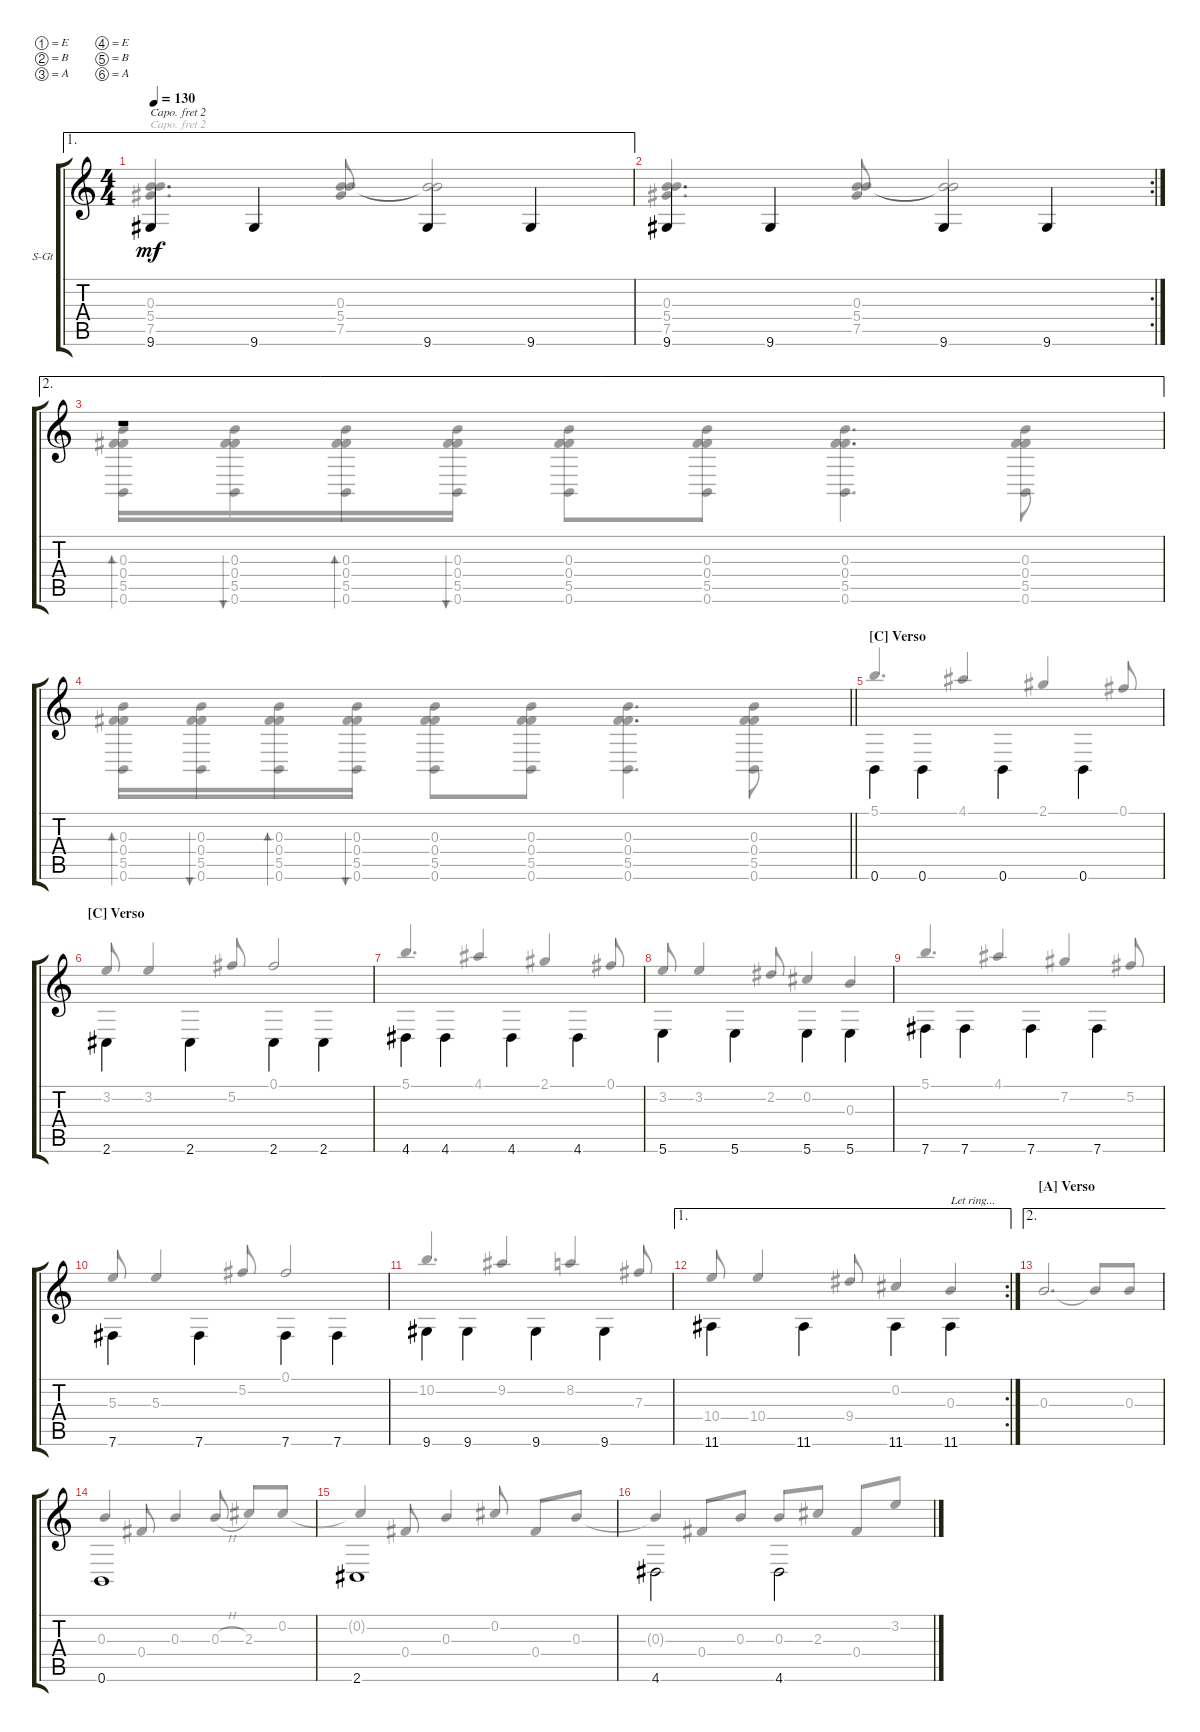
\defaultSystemsLayout 4
\bracketExtendMode groupsimilarinstruments
\firstSystemTrackNameOrientation horizontal
\otherSystemsTrackNameOrientation horizontal
\track ("Steel Guitar" "S-Gt") {instrument acousticguitarsteel}
\staff {score tabs}
\capo 2
\tuning (E4 B3 A3 E3 B2 A1)
\voice
\ae 1
\ts (4 4)
\tempo 130
\clef g2
\ks c
9.6.4{dy mf} 9.6.4 9.6.4 9.6.4 |
\rc 2
9.6.4 9.6.4 9.6.4 9.6.4 |
\ae 2
r.1{bd 0} |
\barLineRight lightlight
|
\section ("C" "Verso")
0.6.4{beam invert} 0.6.4{beam invert} 0.6.4{beam invert} 0.6.4{beam invert} |
\section ("C" "Verso")
2.6.4{beam invert} 2.6.4{beam invert} 2.6.4{beam invert} 2.6.4{beam invert} |
4.6.4{beam invert} 4.6.4{beam invert} 4.6.4{beam invert} 4.6.4{beam invert} |
5.6.4{beam invert} 5.6.4{beam invert} 5.6.4{beam invert} 5.6.4{beam invert} |
7.6.4{beam invert} 7.6.4{beam invert} 7.6.4{beam invert} 7.6.4{beam invert} |
7.6.4{beam invert} 7.6.4{beam invert} 7.6.4{beam invert} 7.6.4{beam invert} |
9.6.4{beam invert} 9.6.4{beam invert} 9.6.4{beam invert} 9.6.4{beam invert} |
\ae 1
\rc 2
11.6.4{beam invert} 11.6.4{beam invert} 11.6.4{beam invert} 11.6.4{txt "Let ring..." beam invert} |
\ae 2
\section ("A" "Verso")
|
0.6.1 |
2.6.1 |
4.6.2{beam invert} 4.6.2{beam invert}
\voice
\clef g2
\ottava regular
\simile none
\ks c
(5.4 0.3 7.5).4{d dy mf beam invert} (5.4 0.3 7.5).8{beam invert} (0.3{t} 5.4{t}).2{beam invert} |
(5.4 0.3 7.5).4{d beam invert} (5.4 0.3 7.5).8{beam invert} (0.3{t} 5.4{t}).2{beam invert} |
(0.6 5.5 0.4 0.3).16{bd 110} (0.6 5.5 0.4 0.3).16{bu 109} (0.6 5.5 0.4 0.3).16{bd 108} (0.6 5.5 0.4 0.3).16{bu 108} (0.6 5.5 0.4 0.3).8 (0.6 5.5 0.4 0.3).8 (0.6 5.5 0.4 0.3).4{d} (0.6 5.5 0.4 0.3).8 |
\barLineRight lightlight
(0.6 5.5 0.4 0.3).16{bd 110} (0.6 5.5 0.4 0.3).16{bu 109} (0.6 5.5 0.4 0.3).16{bd 108} (0.6 5.5 0.4 0.3).16{bu 108} (0.6 5.5 0.4 0.3).8 (0.6 5.5 0.4 0.3).8 (0.6 5.5 0.4 0.3).4{d} (0.6 5.5 0.4 0.3).8 |
5.1.4{d beam invert} 4.1.4{beam invert} 2.1.4{beam invert} 0.1.8{beam invert} |
3.2.8{beam invert} 3.2.4{beam invert} 5.2.8{beam invert} 0.1.2{beam invert} |
5.1.4{d beam invert} 4.1.4{beam invert} 2.1.4{beam invert} 0.1.8{beam invert} |
3.2.8{beam invert} 3.2.4{beam invert} 2.2.8{beam invert} 0.2.4{beam invert} 0.3.4{beam invert} |
5.1.4{d beam invert} 4.1.4{beam invert} 7.2.4{beam invert} 5.2.8{beam invert} |
5.3.8{beam invert} 5.3.4{beam invert} 5.2.8{beam invert} 0.1.2{beam invert} |
10.2.4{d beam invert} 9.2.4{beam invert} 8.2.4{beam invert} 7.3.8{beam invert} |
10.4.8{beam invert} 10.4.4{beam invert} 9.4.8{beam invert} 0.2.4{beam invert} 0.3.4{beam invert} |
0.3.2{d beam invert} 0.3{t}.8{beam invert} 0.3.8 |
0.3.4 0.4.8{beam invert} 0.3.4{beam invert} 0.3{h}.8{beam invert} 2.3.8{beam invert} 0.2.8 |
0.2{t}.4{beam invert} 0.4.8{beam invert} 0.3.4{beam invert} 0.2.8{beam invert} 0.4.8{beam invert} 0.3.8 |
0.3{t}.4{beam invert} 0.4.8{beam invert} 0.3.8 0.3.8{beam invert} 2.3.8{beam invert} 0.4.8{beam invert} 3.2.8
